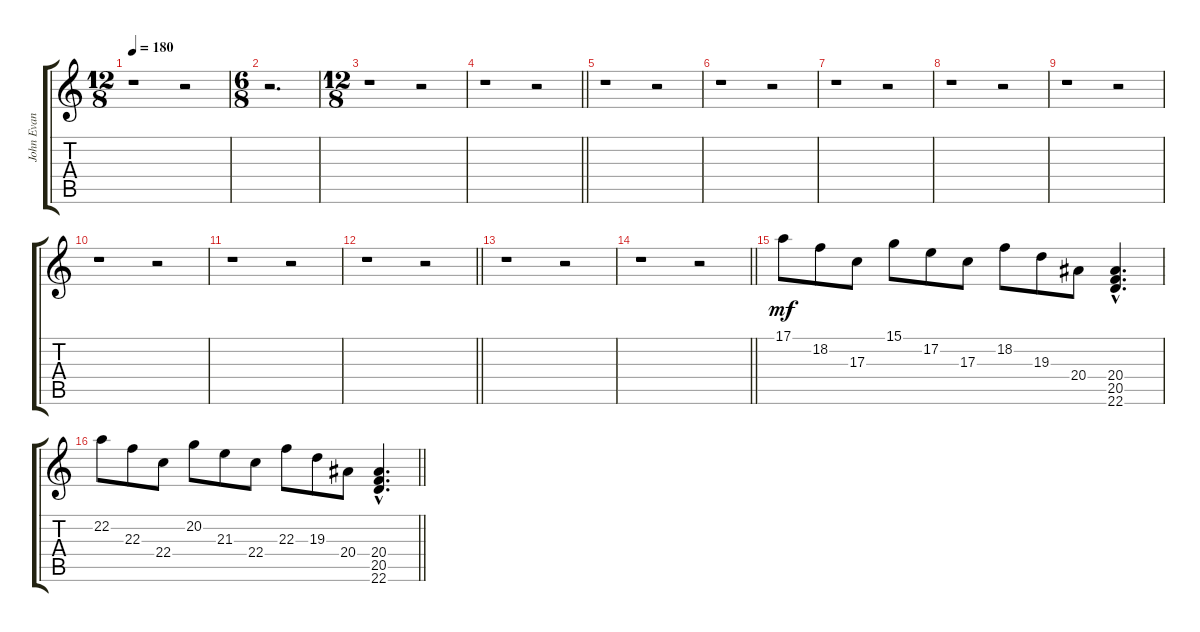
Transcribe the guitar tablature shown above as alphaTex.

\track ("John Evan (piano)" "John Evan ") {instrument acousticgrandpiano}
\staff {score tabs}
\tuning (E4 B3 G3 D3 A2 E2) {hide}
\ts (12 8)
\tempo 180
\clef g2
\ks c
r.1{dy mf} r.2 |
\ts (6 8)
r.2{d} |
\ts (12 8)
r.1 r.2 |
\barLineRight lightlight
r.1 r.2 |
r.1 r.2 |
r.1 r.2 |
r.1 r.2 |
r.1 r.2 |
r.1 r.2 |
r.1 r.2 |
r.1 r.2 |
\barLineRight lightlight
r.1 r.2 |
r.1 r.2 |
\barLineRight lightlight
r.1 r.2 |
17.1.8 18.2.8 17.3.8 15.1.8 17.2.8 17.3.8 18.2.8 19.3.8 20.4.8 (20.4{hac} 20.5{hac} 22.6{hac}).4{d} |
\barLineRight lightlight
22.2.8 22.3.8 22.4.8 20.2.8 21.3.8 22.4.8 22.3.8 19.3.8 20.4.8 (20.4{hac} 20.5{hac} 22.6{hac}).4{d}
